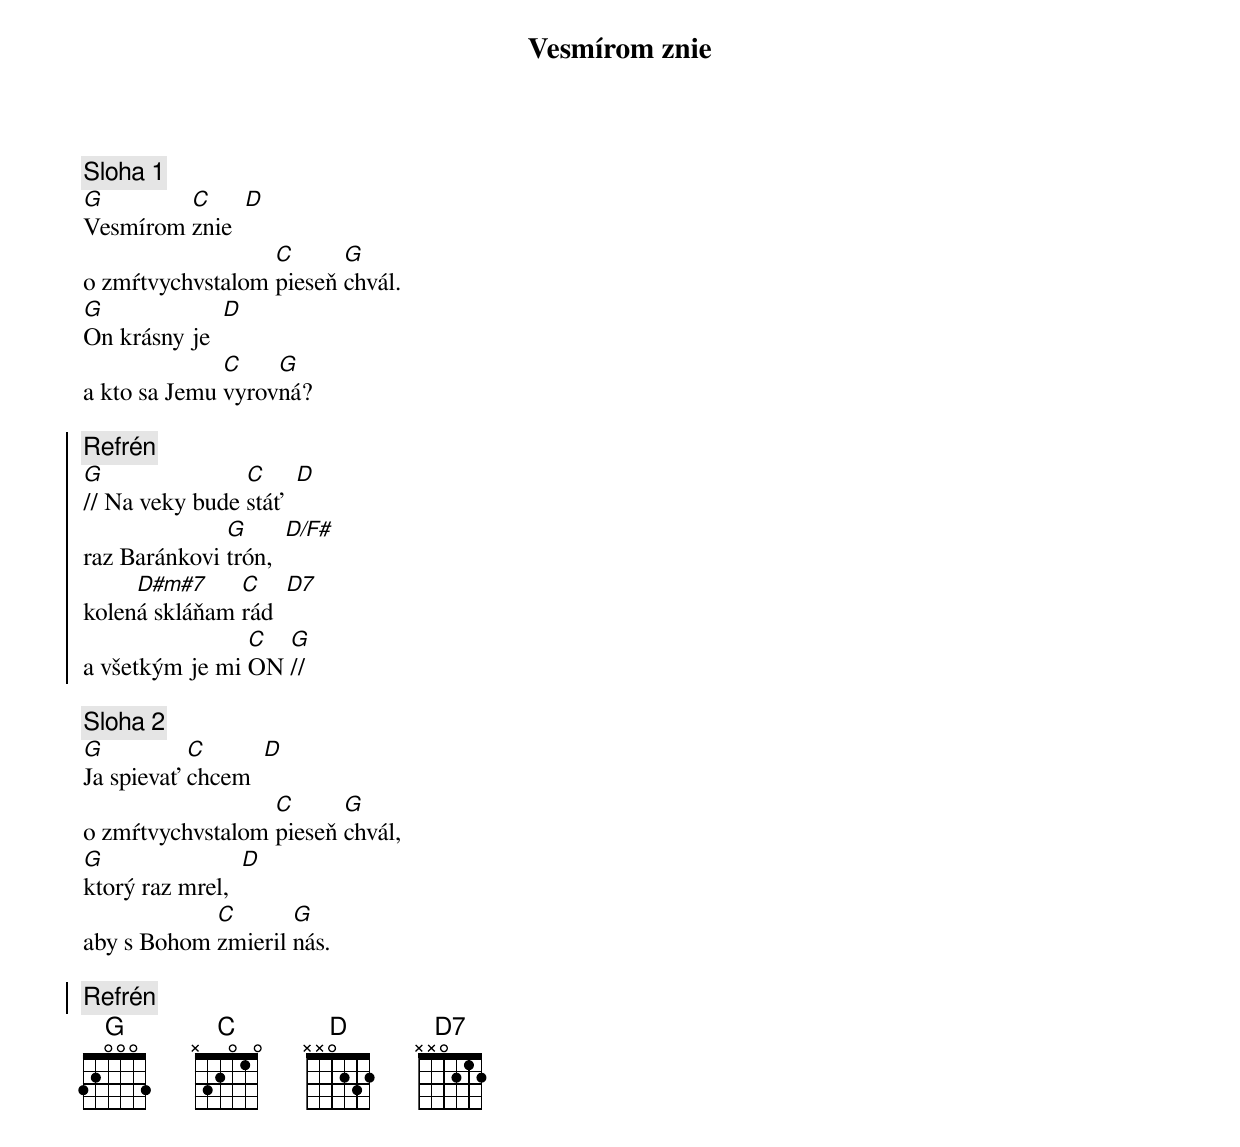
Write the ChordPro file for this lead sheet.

{title: Vesmírom znie}

{comment: Sloha 1}
[G]Vesmírom [C]znie  [D]
o zmŕtvychvstalom [C]pieseň [G]chvál.
[G]On krásny je  [D]
a kto sa Jemu [C]vyrov[G]ná?

{soc}
{comment: Refrén}
[G]// Na veky bude [C]stáť  [D]
raz Baránkovi [G]trón,  [D/F#]
kolen[D#m#7]á skláňam [C]rád  [D7]
a všetkým je mi [C]ON [G]//
{eoc}

{comment: Sloha 2}
[G]Ja spievať [C]chcem  [D]
o zmŕtvychvstalom [C]pieseň [G]chvál,
[G]ktorý raz mrel,  [D]
aby s Bohom [C]zmieril [G]nás.

{soc}
{comment: Refrén}
{eoc}
